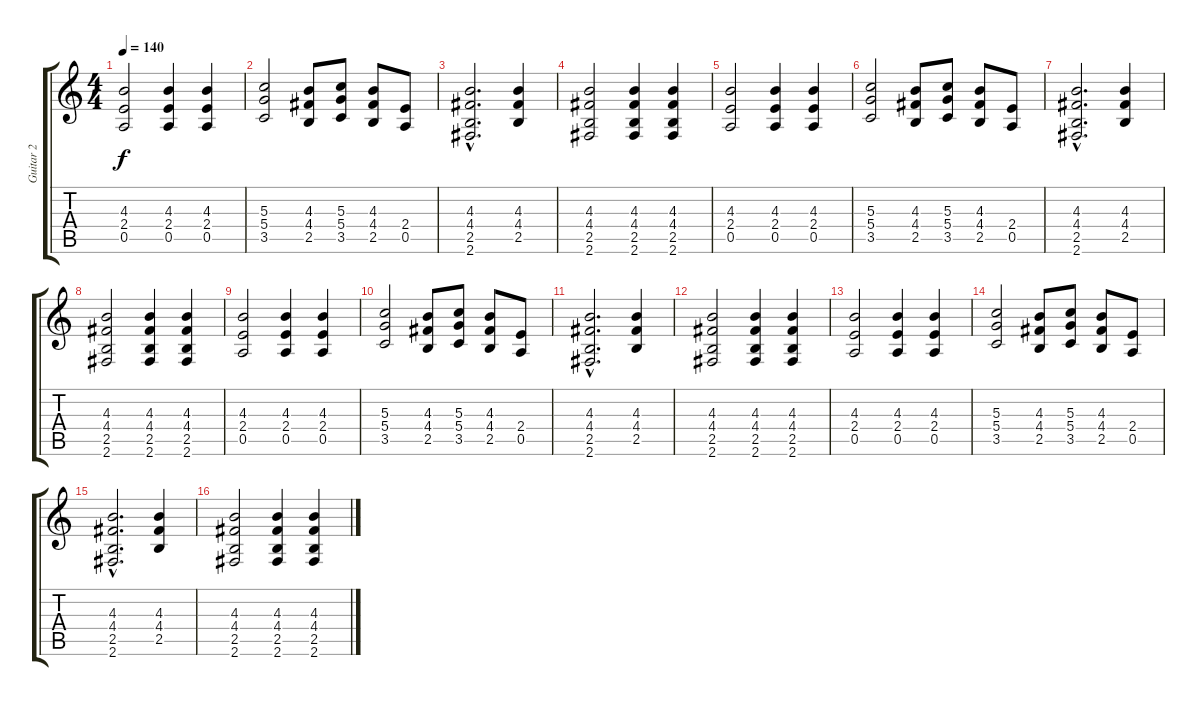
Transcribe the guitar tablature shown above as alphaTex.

\track ("Guitar 2" "Guitar 2") {instrument distortionguitar}
\staff {score tabs}
\tuning (E4 B3 G3 D3 A2 E2) {hide}
\ts (4 4)
\tempo 140
\clef g2
\ks c
(4.3 2.4 0.5).2{dy f} (4.3 2.4 0.5).4 (4.3 2.4 0.5).4 |
(5.3 5.4 3.5).2 (4.3 4.4 2.5).8 (5.3 5.4 3.5).8 (4.3 4.4 2.5).8 (2.4 0.5).8 |
(4.3{hac} 4.4{hac} 2.5{hac} 2.6{hac}).2{d} (4.3 4.4 2.5).4 |
(4.3 4.4 2.5 2.6).2{volume 14} (4.3 4.4 2.5 2.6).4 (4.3 4.4 2.5 2.6).4 |
(4.3 2.4 0.5).2 (4.3 2.4 0.5).4 (4.3 2.4 0.5).4 |
(5.3 5.4 3.5).2 (4.3 4.4 2.5).8 (5.3 5.4 3.5).8 (4.3 4.4 2.5).8 (2.4 0.5).8 |
(4.3{hac} 4.4{hac} 2.5{hac} 2.6{hac}).2{d} (4.3 4.4 2.5).4 |
(4.3 4.4 2.5 2.6).2{volume 14} (4.3 4.4 2.5 2.6).4 (4.3 4.4 2.5 2.6).4 |
(4.3 2.4 0.5).2 (4.3 2.4 0.5).4 (4.3 2.4 0.5).4 |
(5.3 5.4 3.5).2 (4.3 4.4 2.5).8 (5.3 5.4 3.5).8 (4.3 4.4 2.5).8 (2.4 0.5).8 |
(4.3{hac} 4.4{hac} 2.5{hac} 2.6{hac}).2{d} (4.3 4.4 2.5).4 |
(4.3 4.4 2.5 2.6).2{volume 14} (4.3 4.4 2.5 2.6).4 (4.3 4.4 2.5 2.6).4 |
(4.3 2.4 0.5).2 (4.3 2.4 0.5).4 (4.3 2.4 0.5).4 |
(5.3 5.4 3.5).2 (4.3 4.4 2.5).8 (5.3 5.4 3.5).8 (4.3 4.4 2.5).8 (2.4 0.5).8 |
(4.3{hac} 4.4{hac} 2.5{hac} 2.6{hac}).2{d} (4.3 4.4 2.5).4 |
(4.3 4.4 2.5 2.6).2{volume 14} (4.3 4.4 2.5 2.6).4 (4.3 4.4 2.5 2.6).4
